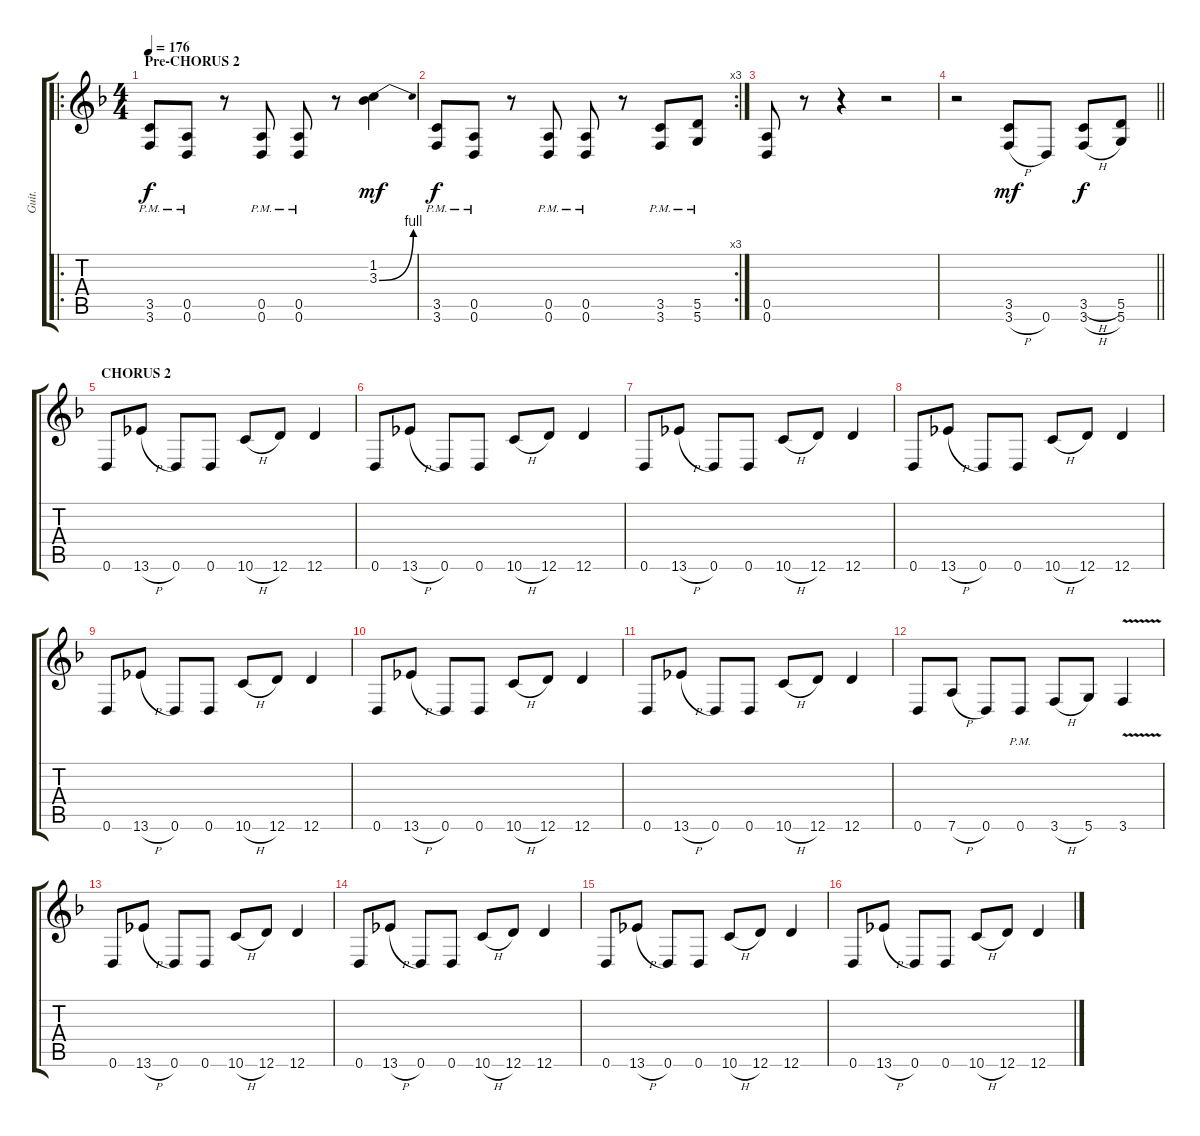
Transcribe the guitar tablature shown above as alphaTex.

\track ("Guit." "Guit.") {instrument distortionguitar}
\staff {score tabs}
\tuning (E4 B3 G3 D3 A2 D2) {hide}
\ro
\ts (4 4)
\section ("" "Pre-CHORUS 2")
\tempo 176
\clef g2
\ks f
(3.5{pm} 3.6{pm}).8{dy f volume 12} (0.5 0.6{pm}).8 r.8 (0.5 0.6{pm}).8 (0.5 0.6{pm}).8 r.8 (1.2 3.3{be (bend 0 0 60 4)}).4{dy mf} |
\rc 3
(3.5{pm} 3.6{pm}).8{dy f} (0.5 0.6{pm}).8 r.8 (0.5 0.6{pm}).8 (0.5 0.6{pm}).8 r.8 (3.5{pm} 3.6{pm}).8 (5.5{pm} 5.6{pm}).8 |
(0.5 0.6).8 r.8 r.4 r.2 |
\barLineRight lightlight
r.2 (3.5 3.6{h}).8{dy mf} 0.6.8 (3.5{h} 3.6{h}).8{dy f} (5.5 5.6).8 |
\section ("" "CHORUS 2")
0.6.8 13.6{h}.8 0.6.8 0.6.8 10.6{h}.8 12.6.8 12.6.4 |
0.6.8 13.6{h}.8 0.6.8 0.6.8 10.6{h}.8 12.6.8 12.6.4 |
0.6.8 13.6{h}.8 0.6.8 0.6.8 10.6{h}.8 12.6.8 12.6.4 |
0.6.8 13.6{h}.8 0.6.8 0.6.8 10.6{h}.8 12.6.8 12.6.4 |
0.6.8 13.6{h}.8 0.6.8 0.6.8 10.6{h}.8 12.6.8 12.6.4 |
0.6.8 13.6{h}.8 0.6.8 0.6.8 10.6{h}.8 12.6.8 12.6.4 |
0.6.8 13.6{h}.8 0.6.8 0.6.8 10.6{h}.8 12.6.8 12.6.4 |
0.6.8 7.6{h}.8 0.6.8 0.6{pm}.8 3.6{h}.8 5.6.8 3.6{v}.4 |
0.6.8 13.6{h}.8 0.6.8 0.6.8 10.6{h}.8 12.6.8 12.6.4 |
0.6.8 13.6{h}.8 0.6.8 0.6.8 10.6{h}.8 12.6.8 12.6.4 |
0.6.8 13.6{h}.8 0.6.8 0.6.8 10.6{h}.8 12.6.8 12.6.4 |
0.6.8 13.6{h}.8 0.6.8 0.6.8 10.6{h}.8 12.6.8 12.6.4
